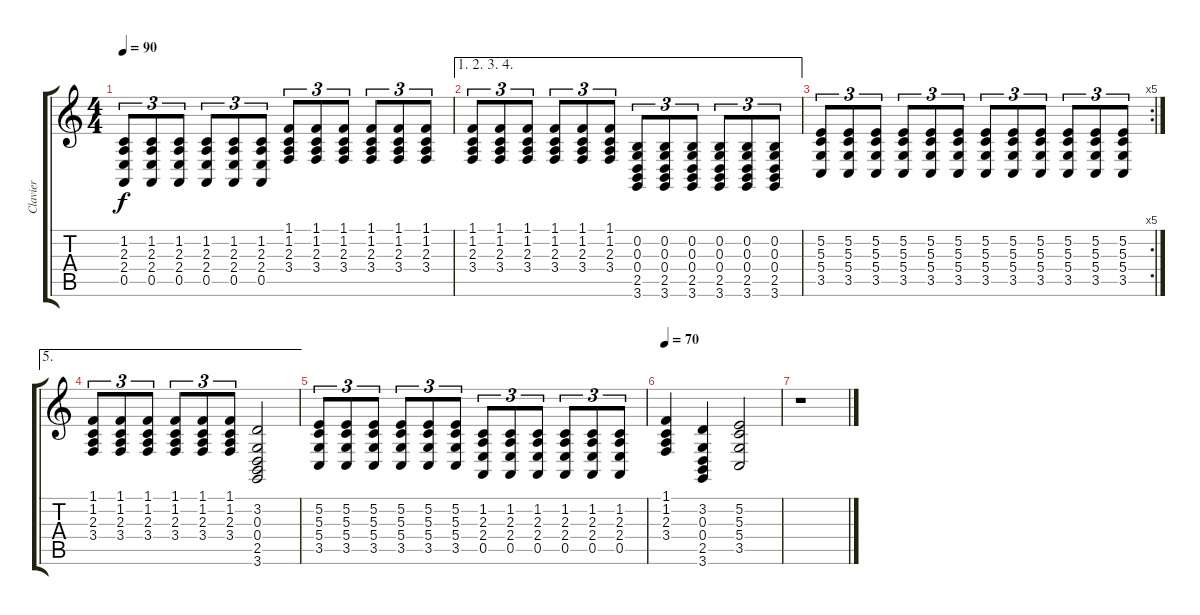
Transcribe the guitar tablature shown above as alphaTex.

\track ("Clavier" "Clavier") {instrument electricpiano2}
\staff {score tabs}
\tuning (E4 B3 G3 D3 A2 E2) {hide}
\ts (4 4)
\tempo 90
\clef g2
\ks c
(1.2 2.3 2.4 0.5).8{tu (3 2) dy f} (1.2 2.3 2.4 0.5).8{tu (3 2)} (1.2 2.3 2.4 0.5).8{tu (3 2)} (1.2 2.3 2.4 0.5).8{tu (3 2)} (1.2 2.3 2.4 0.5).8{tu (3 2)} (1.2 2.3 2.4 0.5).8{tu (3 2)} (1.1 1.2 2.3 3.4).8{tu (3 2)} (1.1 1.2 2.3 3.4).8{tu (3 2)} (1.1 1.2 2.3 3.4).8{tu (3 2)} (1.1 1.2 2.3 3.4).8{tu (3 2)} (1.1 1.2 2.3 3.4).8{tu (3 2)} (1.1 1.2 2.3 3.4).8{tu (3 2)} |
\ae (1 2 3 4)
(1.1 1.2 2.3 3.4).8{tu (3 2)} (1.1 1.2 2.3 3.4).8{tu (3 2)} (1.1 1.2 2.3 3.4).8{tu (3 2)} (1.1 1.2 2.3 3.4).8{tu (3 2)} (1.1 1.2 2.3 3.4).8{tu (3 2)} (1.1 1.2 2.3 3.4).8{tu (3 2)} (0.2 0.3 0.4 2.5 3.6).8{tu (3 2)} (0.2 0.3 0.4 2.5 3.6).8{tu (3 2)} (0.2 0.3 0.4 2.5 3.6).8{tu (3 2)} (0.2 0.3 0.4 2.5 3.6).8{tu (3 2)} (0.2 0.3 0.4 2.5 3.6).8{tu (3 2)} (0.2 0.3 0.4 2.5 3.6).8{tu (3 2)} |
\rc 5
(5.2 5.3 5.4 3.5).8{tu (3 2)} (5.2 5.3 5.4 3.5).8{tu (3 2)} (5.2 5.3 5.4 3.5).8{tu (3 2)} (5.2 5.3 5.4 3.5).8{tu (3 2)} (5.2 5.3 5.4 3.5).8{tu (3 2)} (5.2 5.3 5.4 3.5).8{tu (3 2)} (5.2 5.3 5.4 3.5).8{tu (3 2)} (5.2 5.3 5.4 3.5).8{tu (3 2)} (5.2 5.3 5.4 3.5).8{tu (3 2)} (5.2 5.3 5.4 3.5).8{tu (3 2)} (5.2 5.3 5.4 3.5).8{tu (3 2)} (5.2 5.3 5.4 3.5).8{tu (3 2)} |
\ae 5
(1.1 1.2 2.3 3.4).8{tu (3 2)} (1.1 1.2 2.3 3.4).8{tu (3 2)} (1.1 1.2 2.3 3.4).8{tu (3 2)} (1.1 1.2 2.3 3.4).8{tu (3 2)} (1.1 1.2 2.3 3.4).8{tu (3 2)} (1.1 1.2 2.3 3.4).8{tu (3 2)} (3.2 0.3 0.4 2.5 3.6).2 |
(5.2 5.3 5.4 3.5).8{tu (3 2)} (5.2 5.3 5.4 3.5).8{tu (3 2)} (5.2 5.3 5.4 3.5).8{tu (3 2)} (5.2 5.3 5.4 3.5).8{tu (3 2)} (5.2 5.3 5.4 3.5).8{tu (3 2)} (5.2 5.3 5.4 3.5).8{tu (3 2)} (1.2 2.3 2.4 0.5).8{tu (3 2)} (1.2 2.3 2.4 0.5).8{tu (3 2)} (1.2 2.3 2.4 0.5).8{tu (3 2)} (1.2 2.3 2.4 0.5).8{tu (3 2)} (1.2 2.3 2.4 0.5).8{tu (3 2)} (1.2 2.3 2.4 0.5).8{tu (3 2)} |
\tempo 70
(1.1 1.2 2.3 3.4).4 (3.2 0.3 0.4 2.5 3.6).4 (5.2 5.3 5.4 3.5).2 |
r.1
